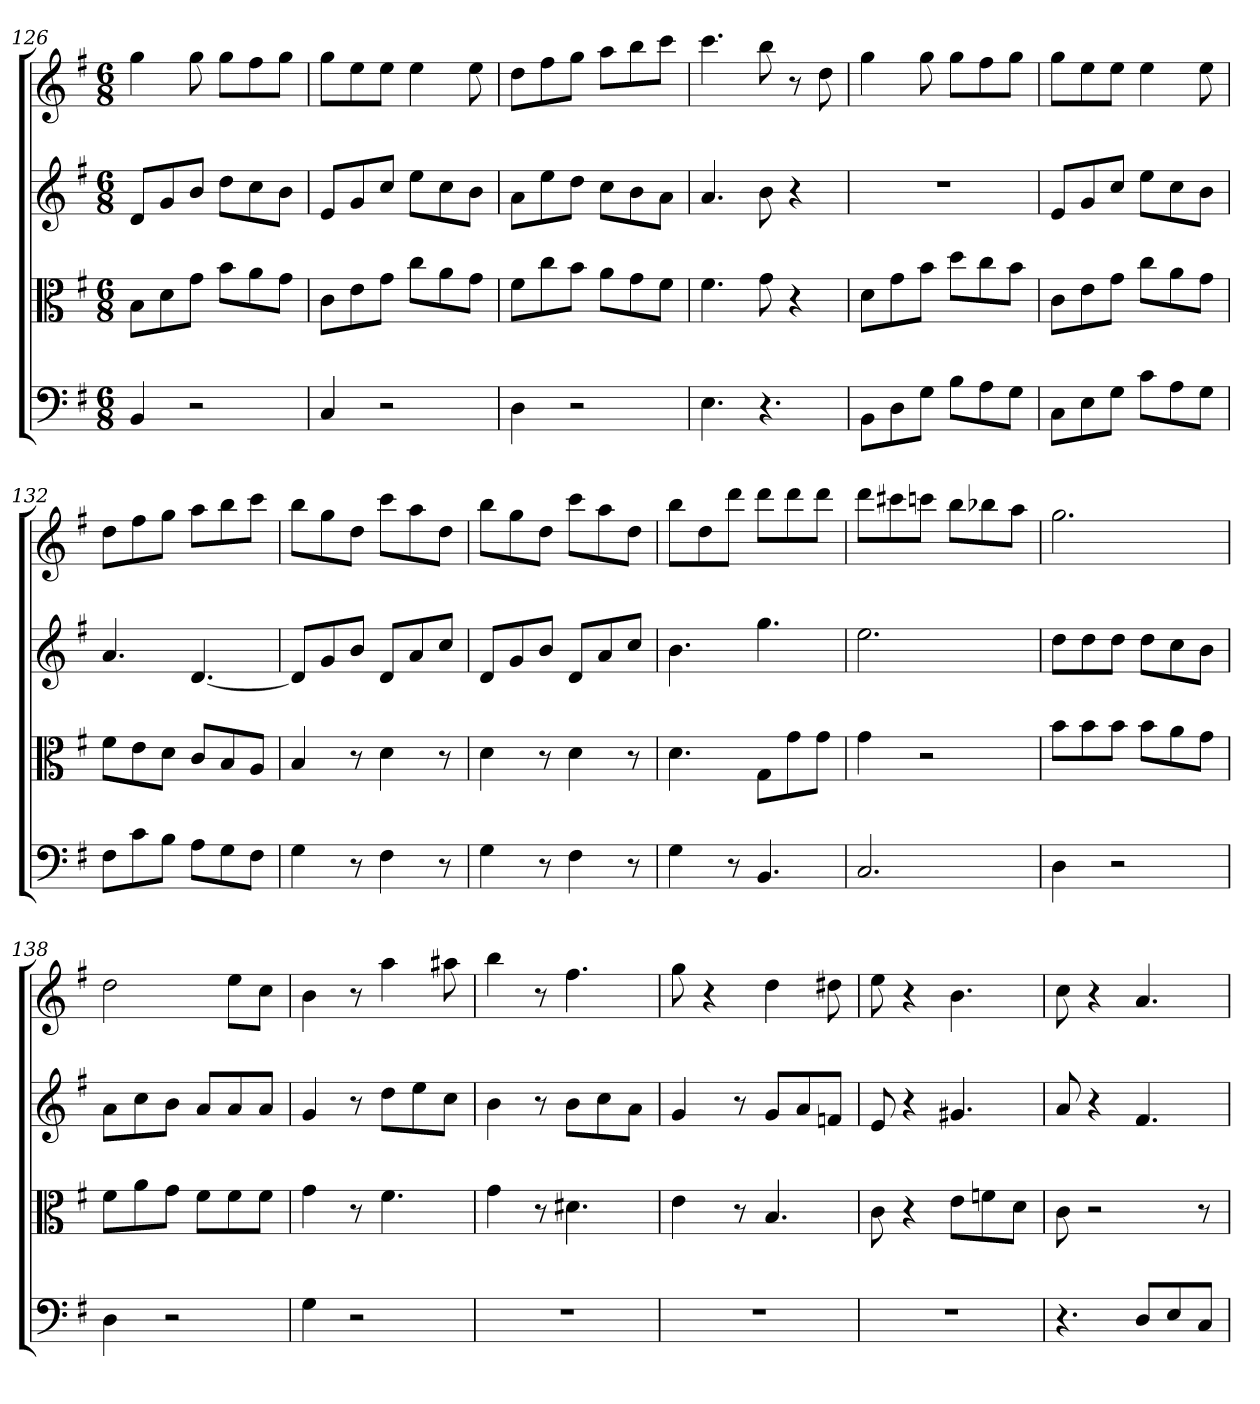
**kern	**kern	**kern	**kern
*part4	*part3	*part2	*part1
*staff4	*staff3	*staff2	*staff1
*clefF4	*clefC3	*	*
*k[f#]	*k[f#]	*k[f#]	*k[f#]
*G:	*G:	*G:	*G:
*M6/8	*M6/8	*M6/8	*M6/8
=126	=126	=126	=126
4BB	8B\L	8dL	4gg
.	8d\	8g	.
2r	8g\J	8bJ	8gg
.	8b\L	8ddL	8ggL
.	8a\	8cc	8ff#
.	8g\J	8bJ	8ggJ
=127	=127	=127	=127
4C	8c\L	8eL	8ggL
.	8e\	8g	8ee
2r	8g\J	8ccJ	8eeJ
.	8cc\L	8eeL	4ee
.	8a\	8cc	.
.	8g\J	8bJ	8ee
=128	=128	=128	=128
4D	8f#\L	8aL	8ddL
.	8cc\	8ee	8ff#
2r	8b\J	8ddJ	8ggJ
.	8a\L	8ccL	8aaL
.	8g\	8b	8bb
.	8f#\J	8aJ	8cccJ
=129	=129	=129	=129
4.E	4.f#	4.a	4.ccc
4.r	8g	8b	8bb
.	4r	4r	8r
.	.	.	8dd
=130	=130	=130	=130
8BB\L	8d\L	2.r	4gg
8D\	8g\	.	.
8G\J	8b\J	.	8gg
8B\L	8dd\L	.	8ggL
8A\	8cc\	.	8ff#
8G\J	8b\J	.	8ggJ
=131	=131	=131	=131
8C\L	8c\L	8eL	8ggL
8E\	8e\	8g	8ee
8G\J	8g\J	8ccJ	8eeJ
8c\L	8cc\L	8eeL	4ee
8A\	8a\	8cc	.
8G\J	8g\J	8bJ	8ee
=132	=132	=132	=132
8F#\L	8f#\L	4.a	8ddL
8c\	8e\	.	8ff#
8B\J	8d\J	.	8ggJ
8A\L	8c/L	[4.d	8aaL
8G\	8B/	.	8bb
8F#\J	8A/J	.	8cccJ
=133	=133	=133	=133
4G	4B	8dL]	8bbL
.	.	8g	8gg
8r	8r	8bJ	8ddJ
4F#	4d	8dL	8cccL
.	.	8a	8aa
8r	8r	8ccJ	8ddJ
=134	=134	=134	=134
4G	4d	8dL	8bbL
.	.	8g	8gg
8r	8r	8bJ	8ddJ
4F#	4d	8dL	8cccL
.	.	8a	8aa
8r	8r	8ccJ	8ddJ
=135	=135	=135	=135
4G	4.d	4.b	8bbL
.	.	.	8dd
8r	.	.	8dddJ
4.BB	8G\L	4.gg	8dddL
.	8g\	.	8ddd
.	8g\J	.	8dddJ
=136	=136	=136	=136
2.C	4g	2.ee	8dddL
.	.	.	8ccc#X
.	2r	.	8cccnJ
.	.	.	8bbL
.	.	.	8bb-X
.	.	.	8aaJ
=137	=137	=137	=137
4D	8b\L	8ddL	2.gg
.	8b\	8dd	.
2r	8b\J	8ddJ	.
.	8b\L	8ddL	.
.	8a\	8cc	.
.	8g\J	8bJ	.
=138	=138	=138	=138
4D	8f#\L	8aL	2dd
.	8a\	8cc	.
2r	8g\J	8bJ	.
.	8f#\L	8aL	.
.	8f#\	8a	8eeL
.	8f#\J	8aJ	8ccJ
=139	=139	=139	=139
4G	4g	4g	4b
2r	8r	8r	8r
.	4.f#	8ddL	4aa
.	.	8ee	.
.	.	8ccJ	8aa#X
=140	=140	=140	=140
2.r	4g	4b	4bb
.	8r	8r	8r
.	4.d#X	8bL	4.ff#
.	.	8cc	.
.	.	8aJ	.
=141	=141	=141	=141
2.r	4e	4g	8gg
.	.	.	4r
.	8r	8r	.
.	4.B	8gL	4dd
.	.	8a	.
.	.	8fnJ	8dd#X
=142	=142	=142	=142
2.r	8c	8e	8ee
.	4r	4r	4r
.	8e\L	4.g#X	4.b
.	8fn\	.	.
.	8d\J	.	.
=143	=143	=143	=143
4.r	8c	8a	8cc
.	2r	4r	4r
8D/L	.	4.f#	4.a
8E/	.	.	.
8C/J	8r	.	.
=	=	=	=
*-	*-	*-	*-
